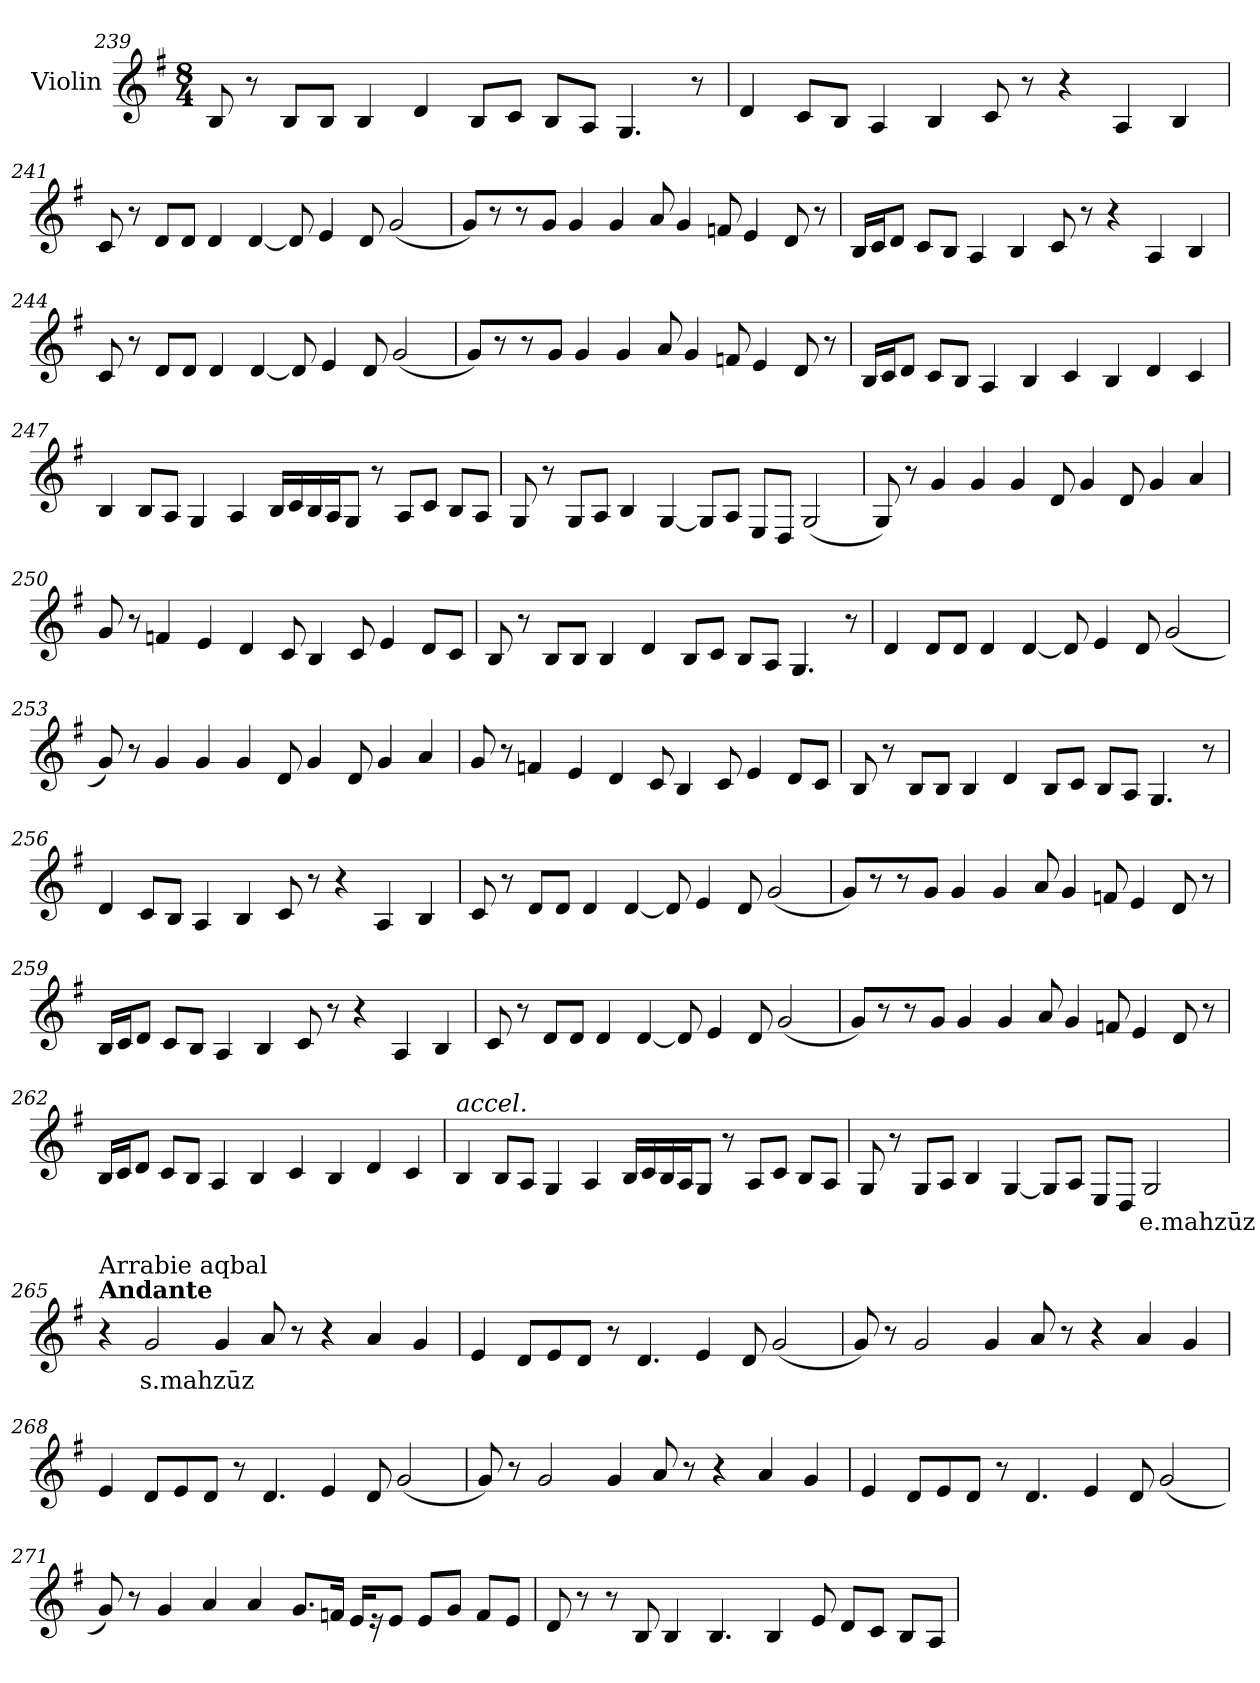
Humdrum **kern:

**kern	**text
*part1	*part1
*staff1	*staff1
*I"Violin	*
!!LO:LB:g=z
*clefG2	*
*k[f#]	*
*G:	*
*M8/4	*
=239	=239
8B/	.
8r	.
8B/L	.
8B/J	.
4B/	.
4d/	.
8B/L	.
8c/J	.
8B/L	.
8A/J	.
4.G/	.
8r	.
=240	=240
4d/	.
8c/L	.
8B/J	.
4A/	.
4B/	.
8c/	.
8r	.
4r	.
4A/	.
4B/	.
!!LO:LB:g=z
=241	=241
8c/	.
8r	.
8d/L	.
8d/J	.
4d/	.
[4d/	.
8d/]	.
4e/	.
8d/	.
(<2g/	.
=242	=242
8g/L)	.
8r	.
8r	.
8g/J	.
4g/	.
4g/	.
8a/	.
4g/	.
8fn/	.
4e/	.
8d/	.
8r	.
!!LO:PB:g=z
=243	=243
16B/LL	.
16c/J	.
8d/J	.
8c/L	.
8B/J	.
4A/	.
4B/	.
8c/	.
8r	.
4r	.
4A/	.
4B/	.
=244	=244
8c/	.
8r	.
8d/L	.
8d/J	.
4d/	.
[4d/	.
8d/]	.
4e/	.
8d/	.
(<2g/	.
!!LO:LB:g=z
=245	=245
8g/L)	.
8r	.
8r	.
8g/J	.
4g/	.
4g/	.
8a/	.
4g/	.
8fn/	.
4e/	.
8d/	.
8r	.
=246	=246
16B/LL	.
16c/J	.
8d/J	.
8c/L	.
8B/J	.
4A/	.
4B/	.
4c/	.
4B/	.
4d/	.
4c/	.
!!LO:LB:g=z
=247	=247
4B/	.
8B/L	.
8A/J	.
4G/	.
4A/	.
16B/LL	.
16c/	.
16B/	.
16A/J	.
8G/J	.
8r	.
8A/L	.
8c/J	.
8B/L	.
8A/J	.
=248	=248
8G/	.
8r	.
8G/L	.
8A/J	.
4B/	.
[4G/	.
8G/L]	.
8A/J	.
8E/L	.
8D/J	.
(<2G/	.
!!LO:LB:g=z
=249	=249
8G/)	.
8r	.
4g/	.
4g/	.
4g/	.
8d/	.
4g/	.
8d/	.
4g/	.
4a/	.
=250	=250
8g/	.
8r	.
4fn/	.
4e/	.
4d/	.
8c/	.
4B/	.
8c/	.
4e/	.
8d/L	.
8c/J	.
!!LO:LB:g=z
=251	=251
8B/	.
8r	.
8B/L	.
8B/J	.
4B/	.
4d/	.
8B/L	.
8c/J	.
8B/L	.
8A/J	.
4.G/	.
8r	.
=252	=252
4d/	.
8d/L	.
8d/J	.
4d/	.
[4d/	.
8d/]	.
4e/	.
8d/	.
(<2g/	.
!!LO:LB:g=z
=253	=253
8g/)	.
8r	.
4g/	.
4g/	.
4g/	.
8d/	.
4g/	.
8d/	.
4g/	.
4a/	.
=254	=254
8g/	.
8r	.
4fn/	.
4e/	.
4d/	.
8c/	.
4B/	.
8c/	.
4e/	.
8d/L	.
8c/J	.
!!LO:LB:g=z
=255	=255
8B/	.
8r	.
8B/L	.
8B/J	.
4B/	.
4d/	.
8B/L	.
8c/J	.
8B/L	.
8A/J	.
4.G/	.
8r	.
=256	=256
4d/	.
8c/L	.
8B/J	.
4A/	.
4B/	.
8c/	.
8r	.
4r	.
4A/	.
4B/	.
!!LO:LB:g=z
=257	=257
8c/	.
8r	.
8d/L	.
8d/J	.
4d/	.
[4d/	.
8d/]	.
4e/	.
8d/	.
(<2g/	.
=258	=258
8g/L)	.
8r	.
8r	.
8g/J	.
4g/	.
4g/	.
8a/	.
4g/	.
8fn/	.
4e/	.
8d/	.
8r	.
!!LO:PB:g=z
=259	=259
16B/LL	.
16c/J	.
8d/J	.
8c/L	.
8B/J	.
4A/	.
4B/	.
8c/	.
8r	.
4r	.
4A/	.
4B/	.
=260	=260
8c/	.
8r	.
8d/L	.
8d/J	.
4d/	.
[4d/	.
8d/]	.
4e/	.
8d/	.
(<2g/	.
!!LO:LB:g=z
=261	=261
8g/L)	.
8r	.
8r	.
8g/J	.
4g/	.
4g/	.
8a/	.
4g/	.
8fn/	.
4e/	.
8d/	.
8r	.
=262	=262
16B/LL	.
16c/J	.
8d/J	.
8c/L	.
8B/J	.
4A/	.
4B/	.
4c/	.
4B/	.
4d/	.
4c/	.
!!LO:LB:g=z
=263	=263
!LO:TX:a:i:t=accel.	!
4B/	.
8B/L	.
8A/J	.
4G/	.
4A/	.
16B/LL	.
16c/	.
16B/	.
16A/J	.
8G/J	.
8r	.
8A/L	.
8c/J	.
8B/L	.
8A/J	.
=264	=264
8G/	.
8r	.
8G/L	.
8A/J	.
4B/	.
[4G/	.
8G/L]	.
8A/J	.
8E/L	.
8D/J	.
!	!LO:LY:b
2G/	e.mahzūz
!!LO:LB:g=z
=265	=265
*MM90	*
!LO:TX:a:B:t=Andante	!
!LO:TX:a:t=Arrabie aqbal	!
4r	.
!	!LO:LY:b
2g/	s.mahzūz
4g/	.
8a/	.
8r	.
4r	.
4a/	.
4g/	.
=266	=266
4e/	.
8d/L	.
8e/	.
8d/J	.
8r	.
4.d/	.
4e/	.
8d/	.
(<2g/	.
=267	=267
8g/)	.
8r	.
2g/	.
4g/	.
8a/	.
8r	.
4r	.
4a/	.
4g/	.
!!LO:LB:g=z
=268	=268
4e/	.
8d/L	.
8e/	.
8d/J	.
8r	.
4.d/	.
4e/	.
8d/	.
(<2g/	.
=269	=269
8g/)	.
8r	.
2g/	.
4g/	.
8a/	.
8r	.
4r	.
4a/	.
4g/	.
!!LO:LB:g=z
=270	=270
4e/	.
8d/L	.
8e/	.
8d/J	.
8r	.
4.d/	.
4e/	.
8d/	.
(<2g/	.
=271	=271
8g/)	.
8r	.
4g/	.
4a/	.
4a/	.
8.g/L	.
16fn/Jk	.
16e/KL	.
16r	.
8e/J	.
8e/L	.
8g/J	.
8f/L	.
8e/J	.
!!LO:LB:g=z
=272	=272
8d/	.
8r	.
8r	.
8B/	.
4B/	.
4.B/	.
4B/	.
8e/	.
8d/L	.
8c/J	.
8B/L	.
8A/J	.
=	=
*-	*-
